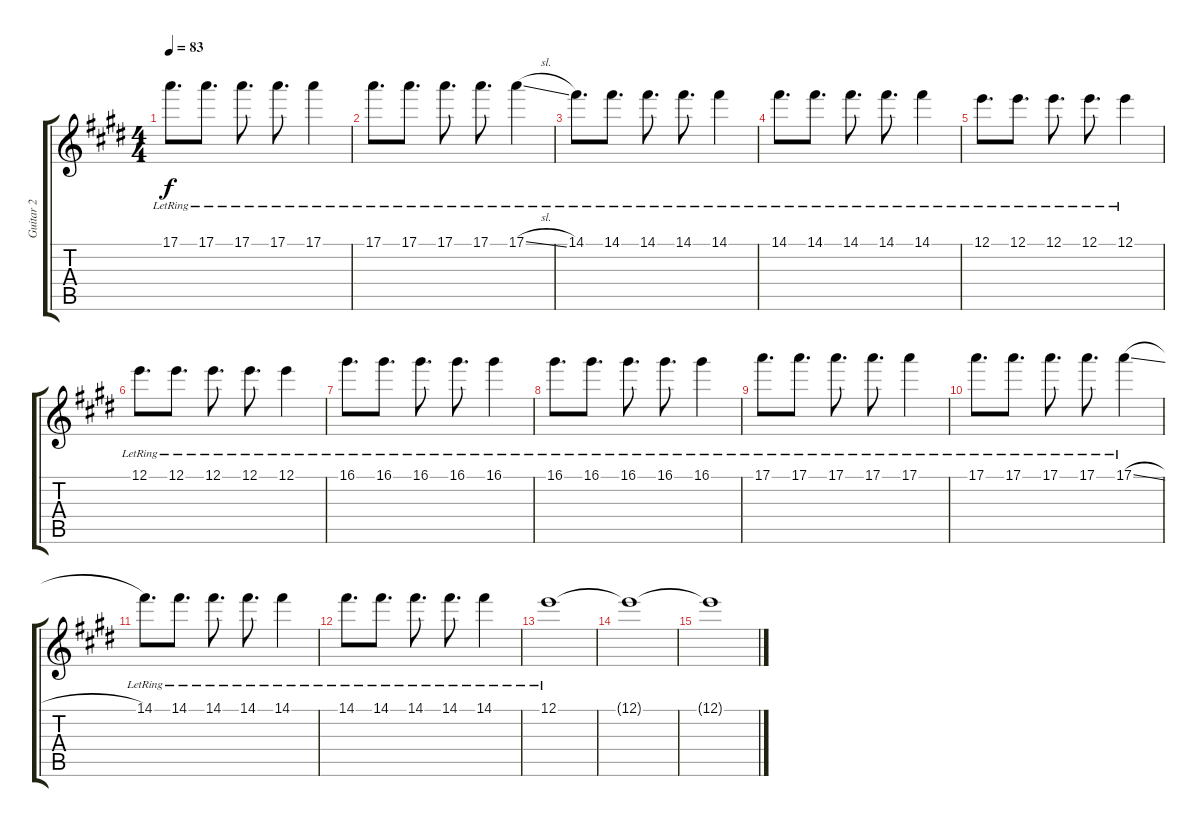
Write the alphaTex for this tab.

\track ("Guitar 2" "Guitar 2") {instrument electricguitarclean}
\staff {score tabs}
\tuning (E4 B3 G3 D3 A2 E2) {hide}
\ts (4 4)
\tempo 83
\clef g2
\ks e
17.1{lr}.8{d dy f} 17.1{lr}.8{d} 17.1{lr}.8{d} 17.1{lr}.8{d} 17.1{lr}.4 |
17.1{lr}.8{d} 17.1{lr}.8{d} 17.1{lr}.8{d} 17.1{lr}.8{d} 17.1{sl lr}.4 |
14.1{lr}.8{d} 14.1{lr}.8{d} 14.1{lr}.8{d} 14.1{lr}.8{d} 14.1{lr}.4 |
14.1{lr}.8{d} 14.1{lr}.8{d} 14.1{lr}.8{d} 14.1{lr}.8{d} 14.1{lr}.4 |
12.1{lr}.8{d} 12.1{lr}.8{d} 12.1{lr}.8{d} 12.1{lr}.8{d} 12.1{lr}.4 |
12.1{lr}.8{d} 12.1{lr}.8{d} 12.1{lr}.8{d} 12.1{lr}.8{d} 12.1{lr}.4 |
16.1{lr}.8{d} 16.1{lr}.8{d} 16.1{lr}.8{d} 16.1{lr}.8{d} 16.1{lr}.4 |
16.1{lr}.8{d} 16.1{lr}.8{d} 16.1{lr}.8{d} 16.1{lr}.8{d} 16.1{lr}.4 |
17.1{lr}.8{d} 17.1{lr}.8{d} 17.1{lr}.8{d} 17.1{lr}.8{d} 17.1{lr}.4 |
17.1{lr}.8{d} 17.1{lr}.8{d} 17.1{lr}.8{d} 17.1{lr}.8{d} 17.1{sl lr}.4 |
14.1{lr}.8{d} 14.1{lr}.8{d} 14.1{lr}.8{d} 14.1{lr}.8{d} 14.1{lr}.4 |
14.1{lr}.8{d} 14.1{lr}.8{d} 14.1{lr}.8{d} 14.1{lr}.8{d} 14.1{lr}.4 |
12.1{lr}.1 |
12.1{t}.1 |
12.1{t}.1
